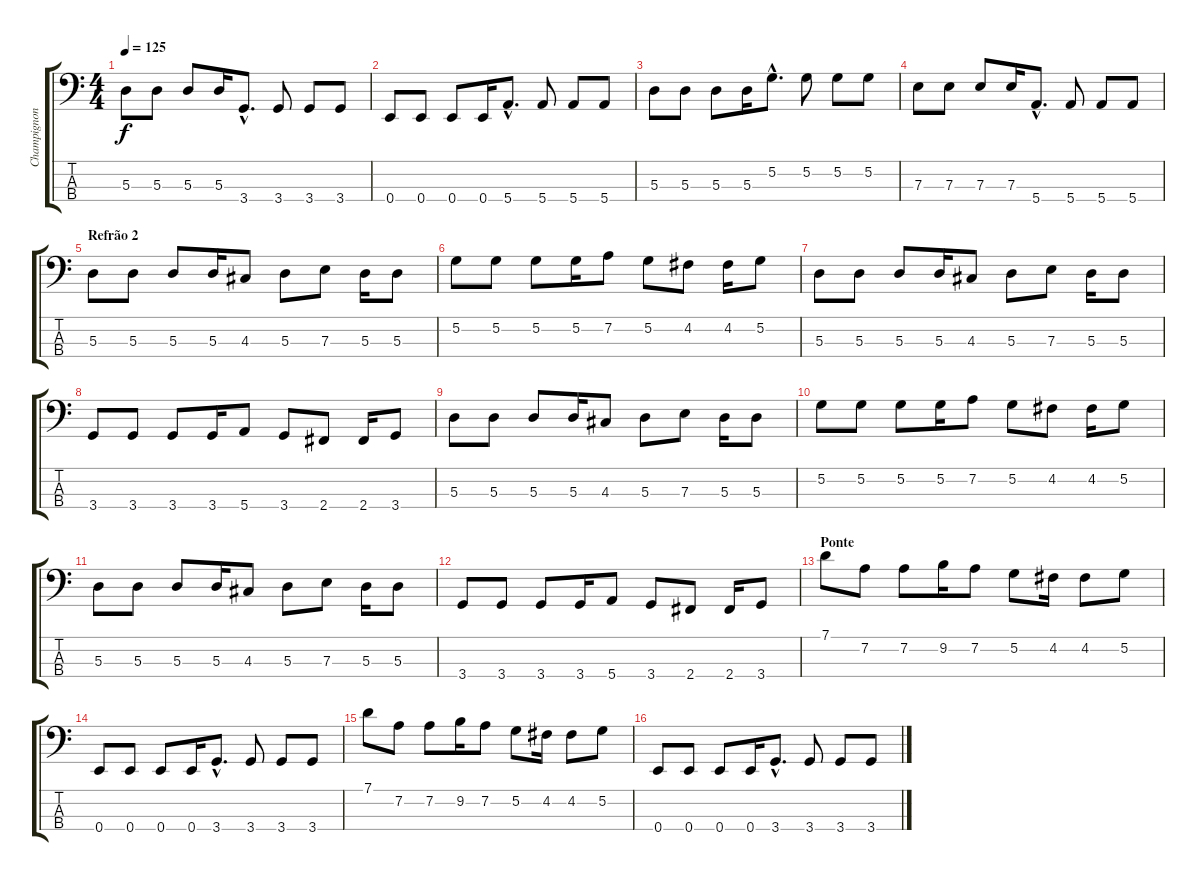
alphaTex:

\track ("Champignon" "Champignon") {instrument electricbassfinger}
\staff {score tabs}
\tuning (G2 D2 A1 E1) {hide}
\ts (4 4)
\tempo 125
\clef f4
\ks c
5.3.8{dy f} 5.3.8 5.3.8 5.3.16 3.4{hac}.8{d} 3.4.8 3.4.8 3.4.8 |
0.4.8 0.4.8 0.4.8 0.4.16 5.4{hac}.8{d} 5.4.8 5.4.8 5.4.8 |
5.3.8 5.3.8 5.3.8 5.3.16 5.2{hac}.8{d} 5.2.8 5.2.8 5.2.8 |
7.3.8 7.3.8 7.3.8 7.3.16 5.4{hac}.8{d} 5.4.8 5.4.8 5.4.8 |
\section ("" "Refrão 2")
5.3.8 5.3.8 5.3.8 5.3.16 4.3.8 5.3.8 7.3.8 5.3.16 5.3.8 |
5.2.8 5.2.8 5.2.8 5.2.16 7.2.8 5.2.8 4.2.8 4.2.16 5.2.8 |
5.3.8 5.3.8 5.3.8 5.3.16 4.3.8 5.3.8 7.3.8 5.3.16 5.3.8 |
3.4.8 3.4.8 3.4.8 3.4.16 5.4.8 3.4.8 2.4.8 2.4.16 3.4.8 |
5.3.8 5.3.8 5.3.8 5.3.16 4.3.8 5.3.8 7.3.8 5.3.16 5.3.8 |
5.2.8 5.2.8 5.2.8 5.2.16 7.2.8 5.2.8 4.2.8 4.2.16 5.2.8 |
5.3.8 5.3.8 5.3.8 5.3.16 4.3.8 5.3.8 7.3.8 5.3.16 5.3.8 |
3.4.8 3.4.8 3.4.8 3.4.16 5.4.8 3.4.8 2.4.8 2.4.16 3.4.8 |
\section ("" "Ponte")
7.1.8 7.2.8 7.2.8 9.2.16 7.2.8 5.2.8 4.2.16 4.2.8 5.2.8 |
0.4.8 0.4.8 0.4.8 0.4.16 3.4{hac}.8{d} 3.4.8 3.4.8 3.4.8 |
7.1.8 7.2.8 7.2.8 9.2.16 7.2.8 5.2.8 4.2.16 4.2.8 5.2.8 |
0.4.8 0.4.8 0.4.8 0.4.16 3.4{hac}.8{d} 3.4.8 3.4.8 3.4.8
